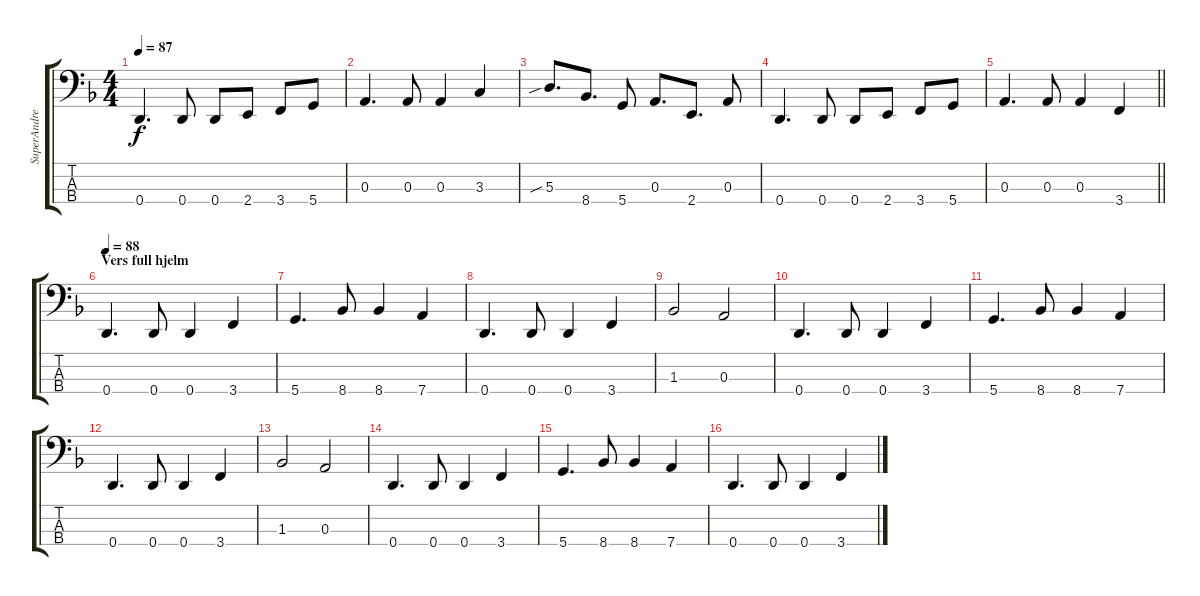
\track ("SuperAndreas" "SuperAndre") {instrument electricbassfinger}
\staff {score tabs}
\tuning (G2 D2 A1 D1) {hide}
\ts (4 4)
\tempo 87
\clef f4
\ks dminor
0.4.4{d dy f} 0.4.8 0.4.8 2.4.8 3.4.8 5.4.8 |
0.3.4{d} 0.3.8 0.3.4 3.3.4 |
5.3{sib}.8{d} 8.4.8{d} 5.4.8 0.3.8{d} 2.4.8{d} 0.3.8 |
0.4.4{d} 0.4.8 0.4.8 2.4.8 3.4.8 5.4.8 |
\barLineRight lightlight
0.3.4{d} 0.3.8 0.3.4 3.4.4 |
\section ("" "Vers full hjelm")
\tempo 88
0.4.4{d} 0.4.8 0.4.4 3.4.4 |
5.4.4{d} 8.4.8 8.4.4 7.4.4 |
0.4.4{d} 0.4.8 0.4.4 3.4.4 |
1.3.2 0.3.2 |
0.4.4{d} 0.4.8 0.4.4 3.4.4 |
5.4.4{d} 8.4.8 8.4.4 7.4.4 |
0.4.4{d} 0.4.8 0.4.4 3.4.4 |
1.3.2 0.3.2 |
0.4.4{d} 0.4.8 0.4.4 3.4.4 |
5.4.4{d} 8.4.8 8.4.4 7.4.4 |
0.4.4{d} 0.4.8 0.4.4 3.4.4
